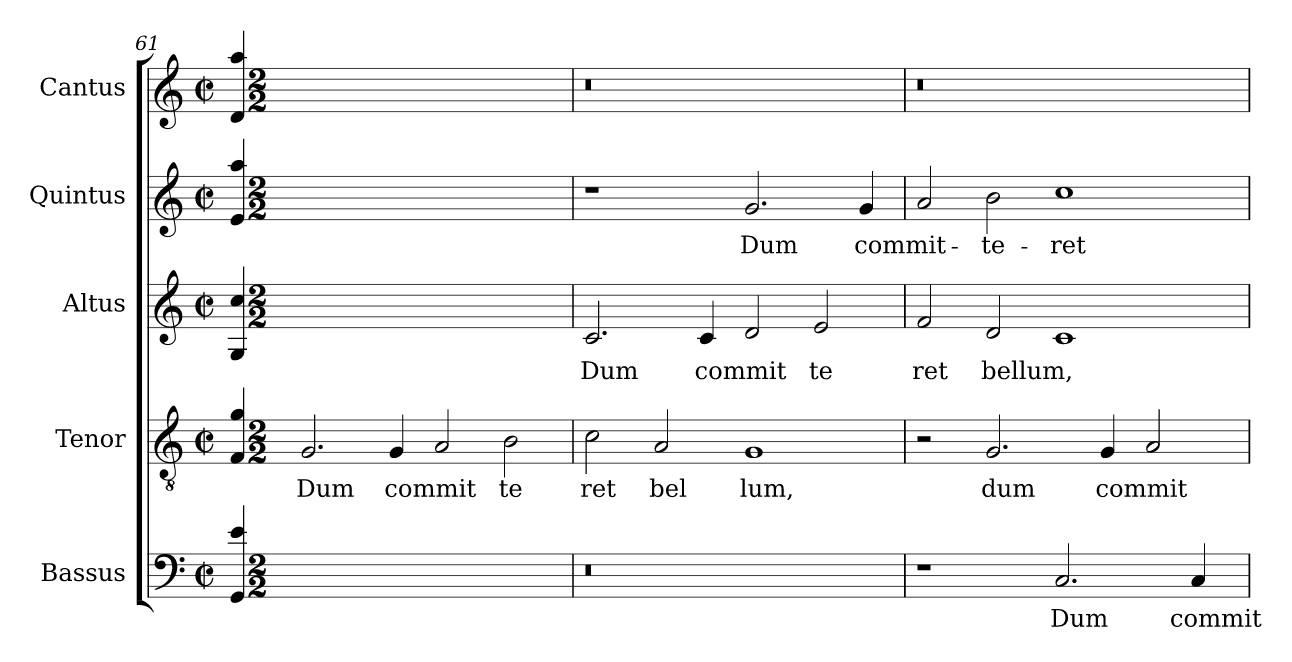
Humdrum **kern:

**kern	**text	**kern	**text	**kern	**text	**kern	**text	**kern
*part5	*part5	*part4	*part4	*part3	*part3	*part2	*part2	*part1
*staff5	*staff5	*staff4	*staff4	*staff3	*staff3	*staff2	*staff2	*staff1
*I"Bassus	*	*I"Tenor	*	*I"Altus	*	*I"Quintus	*	*I"Cantus
!!LO:PB:g=z
*clefF4	*	*clefGv2	*	*clefG2	*	*clefG2	*	*clefG2
*M2/2	*	*M2/2	*	*M2/2	*	*M2/2	*	*M2/2
*met(c|)	*	*met(c|)	*	*met(c|)	*	*met(c|)	*	*met(c|)
=61	=61	=61	=61	=61	=61	=61	=61	=61
4e/ 4GG/	.	4g/ 4F/	.	4cc/ 4G/	.	4aa/ 4e/	.	4aa/ 4d/
*M2/2	*	*M2/2	*	*M2/2	*	*M2/2	*	*M2/2
*met(c|)	*	*met(c|)	*	*met(c|)	*	*met(c|)	*	*met(c|)
!	!	!	!LO:LY:b:cj	!	!	!	!	!
0ryy	.	2.G/	Dum	0ryy	.	0ryy	.	0ryy
!	!	!	!LO:LY:b:cj	!	!	!	!	!
.	.	4G/	commit	.	.	.	.	.
.	.	2A/	.	.	.	.	.	.
!	!	!	!LO:LY:b:cj	!	!	!	!	!
.	.	2B\	te	.	.	.	.	.
=62	=62	=62	=62	=62	=62	=62	=62	=62
!	!	!	!LO:LY:b:cj	!	!LO:LY:b:cj	!	!	!
0r	.	2c\	ret	2.c/	Dum	1r	.	0r
!	!	!	!LO:LY:b:cj	!	!	!	!	!
.	.	2A/	bel	.	.	.	.	.
!	!	!	!	!	!LO:LY:b:cj	!	!	!
.	.	.	.	4c/	commit	.	.	.
!	!	!	!LO:LY:b:cj	!	!	!	!LO:LY:b:cj	!
.	.	1G	lum,	2d/	.	2.g/	Dum	.
!	!	!	!	!	!LO:LY:b:cj	!	!	!
.	.	.	.	2e/	te	.	.	.
!	!	!	!	!	!	!	!LO:LY:b:cj	!
.	.	.	.	.	.	4g/	commit-	.
=63	=63	=63	=63	=63	=63	=63	=63	=63
!	!	!	!	!	!LO:LY:b:cj	!	!	!
1r	.	2r	.	2f/	ret	2a/	.	0r
!	!	!	!LO:LY:b:cj	!	!LO:LY:b	!	!LO:LY:b:cj	!
.	.	2.G/	dum	2d/	bellum,	2b\	-te-	.
!	!LO:LY:b:cj	!	!	!	!	!	!LO:LY:b:cj	!
2.C/	Dum	.	.	1c	.	1cc	-ret	.
!	!	!	!LO:LY:b:cj	!	!	!	!	!
.	.	4G/	commit	.	.	.	.	.
.	.	2A/	.	.	.	.	.	.
!	!LO:LY:b:cj	!	!	!	!	!	!	!
4C/	commit	.	.	.	.	.	.	.
=	=	=	=	=	=	=	=	=
*-	*-	*-	*-	*-	*-	*-	*-	*-
